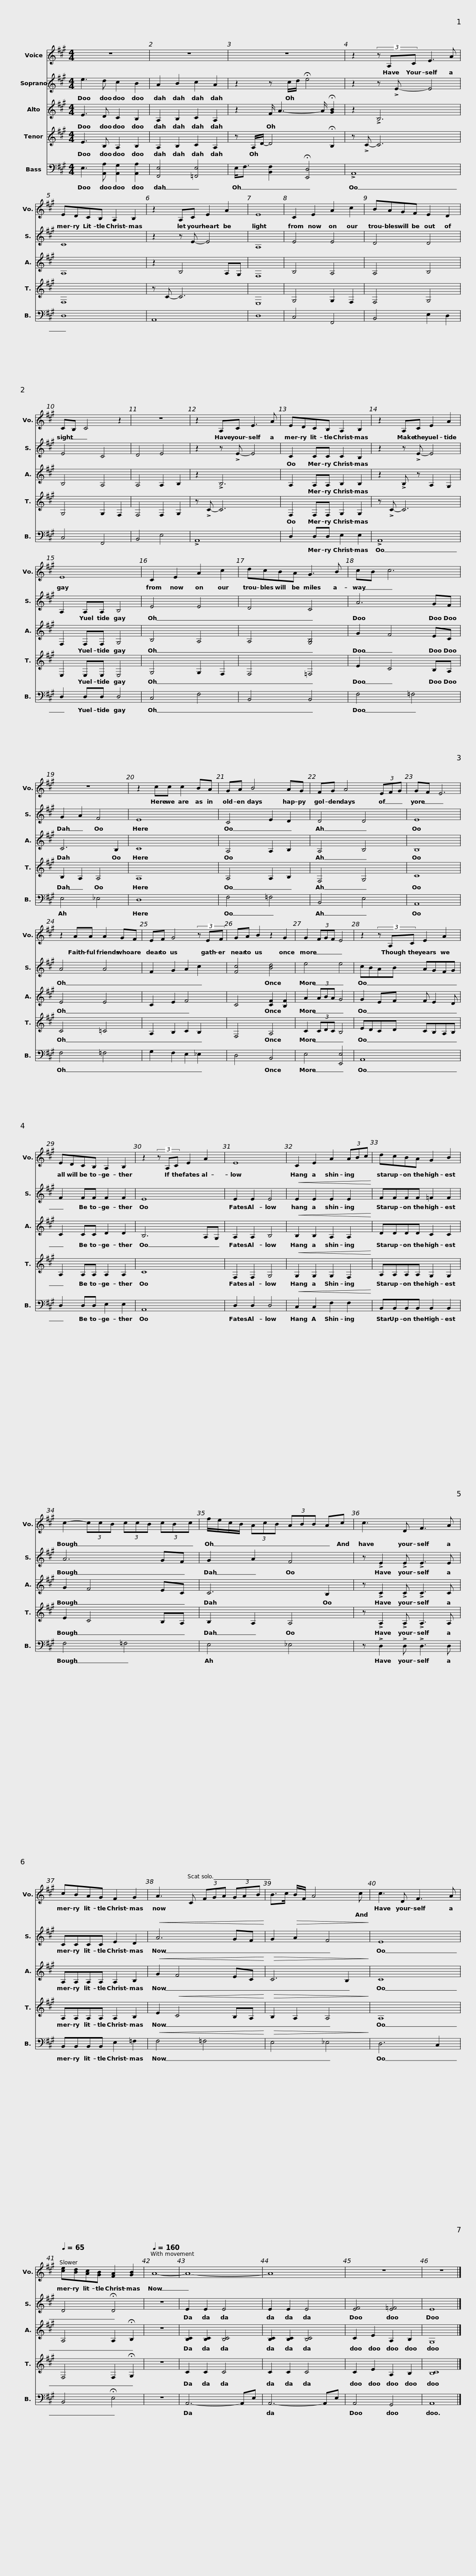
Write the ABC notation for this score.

X:1
%%score 1 2 3 4 5
L:1/8
M:4/4
I:linebreak $
K:A
V:1 treble
V:2 treble
V:3 treble
V:4 treble
V:5 bass
V:1
 z8 | z8 | z8 | z2 (3z A,C E3 A |$ EDCB, A,2 B,2 | %5
 z2 A,C E2 A2 | E8 | C2 E2 A2 c2 | BAGF E2 D2 |$ CB, C4 z2 | %10
 z8 | z2 A,C E3 A | EDCB, A,2 B,2 | z2 A,C E2 A2 |$ E8 | %15
 C2 E2 A2 c2 | dcBA G3 B | cB c6 | z8 |$ z2 cc c2 BA | %20
 GA B4 AG | FG A4 (3EFG | GF E6 | z2 AA A2 GF |$ EF G4 (3z EF | %25
 GA B2 z2 G2 | G2 (3FGF E4 | z2 (3z A,C E2 A2 |$ EDCB, A,2 B,2 | z2 (3z A,C E2 A2 | %30
 E8 | C2 E2 A2 (3ABc | dcBA G2 B2 |$ c2- (3ccB (3ccB (3cBc | f/e/c/B/ (3AcB (3ABB Ac | %35
 c3 D F3 A | cBAG F2 G2 |$ A3 C (3FGA (3GAB | B>c B/F/ A4 c | c3 D F3 A | %40
[Q:1/4=44][Q:1/4=55][Q:1/4=65] [ce][Bd][Ac][GB] [FA]2 [GB]2 |[Q:1/4=140][Q:1/4=160] A8- |$ A8- | A8 | z8 | %45
 z8 |] %46
V:2
 e3 d c2 B2 | A2 B2 c2 A2 | z2 z c/d/ !fermata!e4 | z2 z !>!E- E4 |$ C8 | %5
 z2 z E- E4 | A,8 | E4 E4 | D4 D4 |$ E4 C4 | %10
 D4 E4 | z2 z !>!E- E4 | C2 CC C2 B,2 | z2 z !>!E- E4 |$ A,2 A,A, B,4 | %15
 E4 E4 | D4 C4 | A6 GF | G2 A2 F4 |$ E8 | %20
 C4 E2 D2 | D4 D4 | E8 | A4 A4 |$ F2 G2 A2 c2 | %25
 [Fc]4 [Bd]4 | e4 e4 | cBAB AGFG |$ F2 FF F2 F2 | E8 | %30
 E2 E2 E4 |!<(! E2 E2 E2 E2!<)! | FFFF =F2 F2 |$ A6 GF | G2 A2 F4 | %35
 z !>!E2 !>!E !>!E3 E | CCCC E2 D2 |$!<(! A6 GF!<)! | G2!>(! A2 F4!>)! | E8 | %40
 D4 !fermata!D4 | z8 |$ E2 E2 E4 | E2 E2 E4 | [EF]4 [E=F]4 | %45
 E8 |] %46
V:3
 E3 D C2 B,2 | A,2 B,2 C2 A,2 | z2 F/ A3- A/ !fermata![GB]2 | z2 !>!B,6 |$ A,8 | %5
 z2 B,4 A,G, | F,8 | B,4 A,4 | A,4 B,4 |$ B,4 A,4 | %10
 A,4 A,2 B,2 | z2 !>!B,6 | A,2 A,A, B,2 B,2 | z2 !>!B, z A,2 G,2 |$ F,2 F,F, G,4 | %15
 B,4 A,4 | A,4 [G,B,]4 | G2 F4 EC | C6 B,2 |$ C8 | %20
 A,4 A,2 B,2 | A,4 B,4 | B,8 | E4 E4 |$ C2 E2 F4 | %25
 C4 [CF]2 [B,F]2 | A2 (3ABA G4 | G2 EF F E2 D |$ C2 CC D2 D2 | B,6 A,G, | %30
 A,2 A,2 B,4 |!<(! B,2 B,2 A,2 A,2!<)! | DDDD C2 C2 |$ G2 F4 EC | C6 B,2 | %35
 z !>!C2 !>!C !>!C3 C | A,A,A,A, A,2 B,2 |$!<(! G2 F4 EC!<)! |!>(! C6 B,2!>)! | C8 | %40
 A,4 A,2 !fermata!B,2 | z8 |$ [B,C]2 [B,C]2 [B,C]4 | [B,C]2 [B,C]2 [B,C]4 | C2 E2 A,2 B,2 | %45
 G,8 |] %46
V:4
 E3 B, A,2 B,2 | A,2 B,2 C2 A,2 | z A,/D/- D4 !fermata!B,2 | z !>!C- C6 |$ F,8 | %5
 z C- C6 | E,8 | G,4 G,2 F,2 | F,4 G,4 |$ G,4 G,2 F,2 | %10
 F,4 F,2 G,2 | z !>!C- C6 | F,2 F,F, G,2 G,2 | z !>!C- C6 |$ E,2 E,E, E,4 | %15
 G,4 G,2 F,2 | F,4 =F,4 | E2 C4 B,A, | B,2 A,2 A,4 |$ A,8 | %20
 A,4 A,2 B,2 | F,4 G,4 | C8 | C4 =C4 |$ A,2 B,2 C2 B,2 | %25
 F,4 A,4 | C2 (3CDC B,4 | EDCD CB,A,B, |$ A,2 A,A, A,2 A,2 | C8 | %30
 F,2 F,2 G,4 |!<(! G,2 G,2 G,2 F,2!<)! | A,A,A,A, G,2 G,2 |$ E2 C4 B,A, | B,2 A,2 A,4 | %35
 z !>!A,2 !>!A, !>!A,3 A, | A,A,A,A, A,2 B,2 |$ E2!<(! C4 B,A,!<)! |!>(! B,2 A,2 A,4!>)! | A,8 | %40
 F,4 F,2 !fermata!G,2 | z8 |$ C2 C2 C4 | C2 C2 C4 | C2 E2 A,2 B,2 | %45
 [B,C]8 |] %46
V:5
 E,3 [A,,A,] [A,,G,]2 [A,,A,]2 | [F,,E,]4 [=F,,E,]4 | E,<F, [B,,F,]2 !fermata![E,,D,]4 | !>!A,,8 |$ D,8 | %5
 A,,8 | D,8 | C,4 F,,4 | B,,4 E,2 D,2 |$ C,4 F,,4 | %10
 B,,4 E,4 | !>!A,,8 | D,2 D,D, E,2 E,2 | !>!A,,8 |$ D,2 D,D, D,4 | %15
 C,4 F,4 | B,,4 B,,4 | F,4 =F,4 | E,4 _E,4 |$ D,8 | %20
 F,4 =F,4 | B,,4 E,4 | A,,8 | F,4 =F,4 |$ G,2 F,2 E,2 _E,2 | %25
 D,4 B,,4 | E,4 [E,,E,]4 | A,,8 |$ D,2 D,D, E,2 E,2 | A,,8 | %30
 D,2 D,2 D,4 |!<(! C,2 C,2 F,2 F,2!<)! | B,,B,,B,,B,, B,,2 B,,2 |$ F,4 =F,4 | E,4 _E,4 | %35
 z !>!D,2 !>!D, !>!D,3 D, | B,,B,,B,,B,, E,2 =F,2 |$!<(! F,4 =F,4!<)! |!>(! E,4 _E,4!>)! | D,6 C,2 | %40
 B,,4 !fermata!E,4 | z8 |$ A,,6- A,,E, | A,,6- A,,E, | A,,4 G,,4 | %45
 A,,8 |] %46
